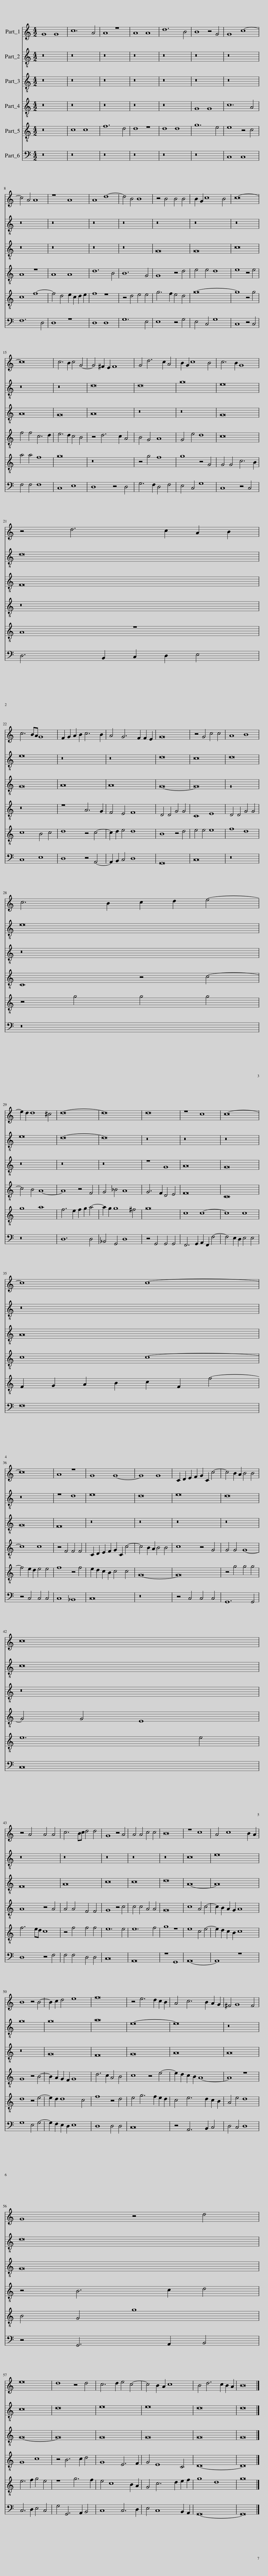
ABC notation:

X:1
%%score 1 2 3 4 5 6
L:1/8
M:4/2
I:linebreak $
K:C
V:1 treble
V:2 treble-8
V:3 treble-8
V:4 treble-8
V:5 treble-8
V:6 bass
V:1
 G8 G8 | c12 A4 | A8 z8 | A8 A8 | d12 B4 | %5
 B8 z4 G4 | G8 c8- |$ c4 A4 A8 | z8 A8 | A8 d8- | %10
 d4 B4 B8 | z4 B4 B4 B4 | B2 G2 c8 B4 | c16- |$ c16 | %15
 c6 B2 c4 G4- | G4 ^F2 E2 F8 | G4 d6 c2 A4 | B2 G2 c8 B4 | c6 B2 G8 |$ %20
 z4 d6 c2 A2 B2 |$ c6 BA G8 | F2 G2 A2 B2 c6 B2 | A4 G6 F2 F2 E2 | G16 | %25
 z4 G4 c4 c4 | A8 B8 |$ c6 B2 c2 d2 e4- |$ e2 d2 d8 ^c4 | d16- | %30
 d16 | d16 | z8 c8 | c16- |$ c8 c8- |$ %35
 c16 | A8 z8 | G8 G8- | G8 G8 | C2 D2 E2 F2 G2 C2 c4- | %40
 c4 B2 A2 B4 B4 |$ c16 |$ z4 A4 A4 A4 | c6 Bc d4 d4 | G8 z4 A4 | %45
 A4 A4 c4 c4 | B16 | z8 c8 | A4 c8 B2 A2 |$ B8 z4 B4- | %50
 B2 c2 d4 e8 | f16 | z4 e6 d2 c2 B2 | A4 c6 B2 A2 G2 | ^F4 G8 F4 |$ %55
 G8 z4 d4 |$ e16 | d8 z4 d4 | c6 d2 e4 c4- | c4 B2 A2 c8 | %60
 B4 d6 c2 B2 A2 | B16 |] %62
V:2
 z16 | z16 | z16 | z16 | z16 | %5
 z16 | z16 |$ z16 | z16 | z16 | %10
 z16 | z16 | z16 | z16 |$ z16 | %15
 z16 | d16 | d16 | g16 | e16 |$ %20
 d16 |$ e16 | z16 | z16 | d16 | %25
 c16 | d16 |$ e16 |$ e16 | d16- | %30
 d16 | z16 | z16 | z16 |$ z16 |$ %35
 z16 | z8 d8 | e16 | d16 | e16 | %40
 d16 |$ c16 |$ z16 | z16 | z16 | %45
 z16 | z16 | c16 | e16 |$ g16 | %50
 g16 | a16 | e16- | e16 | z16 |$ %55
 d16 |$ c16 | d16 | e16 | e16 | %60
 d16 | d16 |] %62
V:3
 z16 | z16 | z16 | z16 | z16 | %5
 z16 | z16 |$ z16 | z16 | z16 | %10
 z16 | G16 | G16 | c16 |$ A16 | %15
 G16 | A16 | z16 | z16 | G16 |$ %20
 F16 |$ G16 | A16 | A16 | G16- | %25
 G16 | z16 |$ z16 |$ z16 | z16 | %30
 z16 | z8 G8 | A16 | G16 |$ A16 |$ %35
 G16 | F16 | z16 | z16 | z16 | %40
 z16 |$ z16 |$ F16 | A16 | c16 | %45
 c16 | d16 | A16- | A16 |$ z16 | %50
 G16 | F16 | G16 | A16 | A16 |$ %55
 G16 |$ G16- | G16 | G16 | G16 | %60
 G16 | G16 |] %62
V:4
 z16 | z16 | z16 | z16 | z16 | %5
 G8 G8 | c12 A4 |$ A8 z8 | A8 A8 | d12 B4 | %10
 B12 G4 | G8 z4 d4 | e4 e4 d8 | e8 z4 e4 |$ f4 f4 c6 d2 | %15
 e6 d2 c4 B4 | z4 d6 c2 A4 | B4 G4 A8 | G4 e4 d8 | c16 |$ %20
 z16 |$ z16 | z8 A6 G2 | F4 E4 F8 | D4 D4 G4 G4 | %25
 C8 E8 | D4 D4 G4 G4 |$ C8 z4 c4- |$ c4 B4 A8- | A8 z4 F4 | %30
 G4 _B4 A8 | G6 F2 D4 E4 | F16 | C16 |$ c8 c8- |$ %35
 c8 c8 | z4 F4 F4 F4 | C2 D2 E2 F2 G2 C2 c4- | c4 B2 A2 B4 B4 | c8 z4 G4 | %40
 G4 G4 G8- |$ G4 G4 E8 |$ A8 z4 A4 | A4 A4 F4 F4 | G8 z4 c4 | %45
 c4 c4 A4 A4 | G16 | c8 A4 c4- | c2 B2 A2 G2 A8 |$ G8 z4 B4- | %50
 B2 A2 G2 F2 G8 | d6 c2 A4 B4 | c8 z4 e4- | e2 d2 c2 B2 A8- | A8 z8 |$ %55
 z4 B6 c2 d4 |$ G8 c8 | z4 B6 c2 d4 | G8 E6 F2 | G4 E8 C4 | %60
 D16- | D16 |] %62
V:5
 z16 | c8 c8 | f12 d4 | d8 z8 | d8 d8 | %5
 g12 e4 | e8 z4 c4 |$ c8 f8- | f4 d4 e2 c2 d2 e2 | f8 z8 | %10
 z4 d4 e4 e4 | g6 f2 e4 d4 | g16- | g8 z4 g4 |$ a4 a4 f8 | %15
 g16 | z16 | z4 g4 f8 | g8 z4 G4 | G4 G4 c6 B2 |$ %20
 A8 z8 |$ c8 B4 c4 | d8 z4 c4- | c2 d2 e4 d8 | B8 z4 d4 | %25
 e4 e4 e8 | f8 d8 |$ z4 g4 g4 g4 |$ g8 a8 | f6 e2 f2 g2 a4- | %30
 a2 g2 g8 ^f4 | g16 | c8 c8- | c8 c8 |$ F2 G2 A2 B2 c2 F2 f4- |$ %35
 f4 e2 d2 e4 e4 | f8 z4 f4 | e2 d2 c2 B2 c4 c4 | G16- | G16 | %40
 z4 g4 g4 g4 |$ e12 e4 |$ f6 ed c8 | z4 f4 f4 f4 | e12 e4 | %45
 e12 f4 | g8 z8 | e8 c4 e4- | e2 d2 c2 B2 c8 |$ d8 z4 e4- | %50
 e2 d2 d8 c4 | f8 z4 d4 | e4 g6 f2 e2 d2 | c4 e6 d2 c2 B2 | A4 e4 d8 |$ %55
 B4 G4 g8 |$ e6 f2 g4 e4 | z8 g6 f2 | e4 c8 B2 A2 | G4 c6 d2 e2 f2 | %60
 g8 d8 | g16 |] %62
V:6
 z16 | z16 | z16 | z16 | z16 | %5
 z16 | C,8 C,8 |$ F,12 D,4 | D,8 z8 | D,8 D,8 | %10
 G,12 E,4 | E,8 z4 G,4 | E,4 C,4 G,8 | C,8 z4 C,4 |$ F,4 F,4 F,8 | %15
 C,8 E,8 | D,8 z4 D,4 | G,6 F,2 D,4 F,4 | E,4 C,4 G,8 | C,8 z4 C,4 |$ %20
 D,6 B,,2 C,2 D,2 E,4 |$ C,8 E,8 | D,8 z4 A,,4- | A,,2 B,,2 C,4 D,8 | G,,16 | %25
 C,16 | z16 |$ z16 |$ z16 | D,12 D,4 | %30
 _B,,4 G,,4 D,8 | z4 G,,4 G,,4 G,,4 | F,,6 G,,2 A,,2 F,,2 F,4- | F,4 E,2 D,2 E,4 E,4 |$ F,16 |$ %35
 z4 C,4 C,4 C,4 | C,8 _B,,8 | C,16 | z16 | z4 C,4 C,4 C,4 | %40
 G,,12 G,,4 |$ C,16 |$ D,8 z4 F,4 | F,4 F,4 D,4 D,4 | C,16 | %45
 A,,16 | z8 G,,8 | A,,16- | A,,8 z8 |$ G,8 E,4 G,4- | %50
 G,2 F,2 E,2 D,2 E,8 | D,8 D,4 D,4 | C,16 | z4 A,,6 B,,2 C,4 | D,4 C,4 D,8 |$ %55
 z4 G,,6 A,,2 B,,4 |$ C,6 D,2 E,4 C,4 | G,4 G,,6 A,,2 B,,4 | C,8 C,6 D,2 | E,4 C,8 B,,2 A,,2 | %60
 G,,16- | G,,16 |] %62
